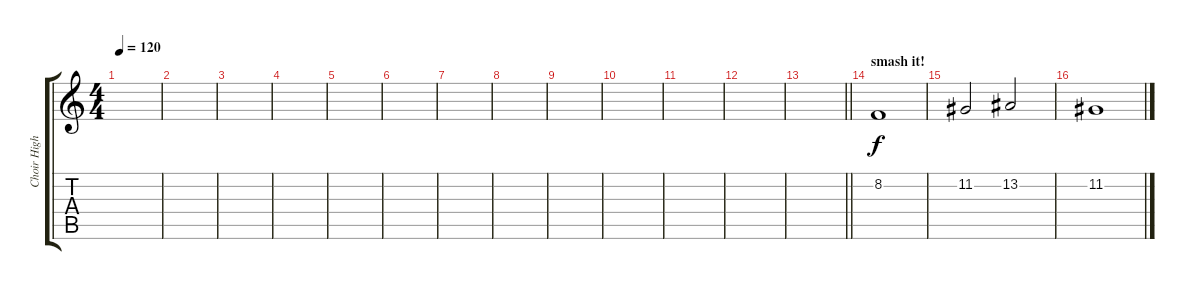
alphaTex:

\track ("Choir High Voice 2" "Choir High") {instrument choiraahs}
\staff {score tabs}
\tuning (D4 A3 F3 C3 G2 C2) {hide}
\ts (4 4)
\tempo 120
\clef g2
\ks c
|
|
|
|
|
|
|
|
|
|
|
|
\barLineRight lightlight
|
\section ("" "smash it!")
8.2.1{volume 12} |
11.2.2 13.2.2 |
11.2.1
